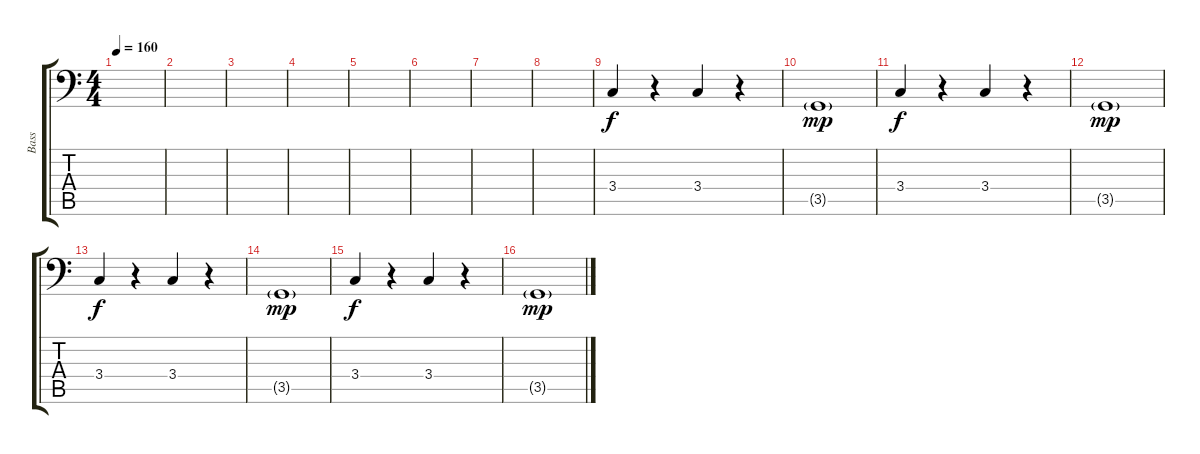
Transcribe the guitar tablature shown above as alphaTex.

\track ("Bass" "Bass") {instrument electricbassfinger}
\staff {score tabs}
\tuning (C3 G2 D2 A1 E1 B0) {hide}
\ts (4 4)
\tempo 160
\clef f4
\ks c
|
|
|
|
|
|
|
|
3.4.4 r.4 3.4.4 r.4 |
3.5{g}.1{dy mp} |
3.4.4{dy f} r.4 3.4.4 r.4 |
3.5{g}.1{dy mp} |
3.4.4{dy f} r.4 3.4.4 r.4 |
3.5{g}.1{dy mp} |
3.4.4{dy f} r.4 3.4.4 r.4 |
3.5{g}.1{dy mp}
